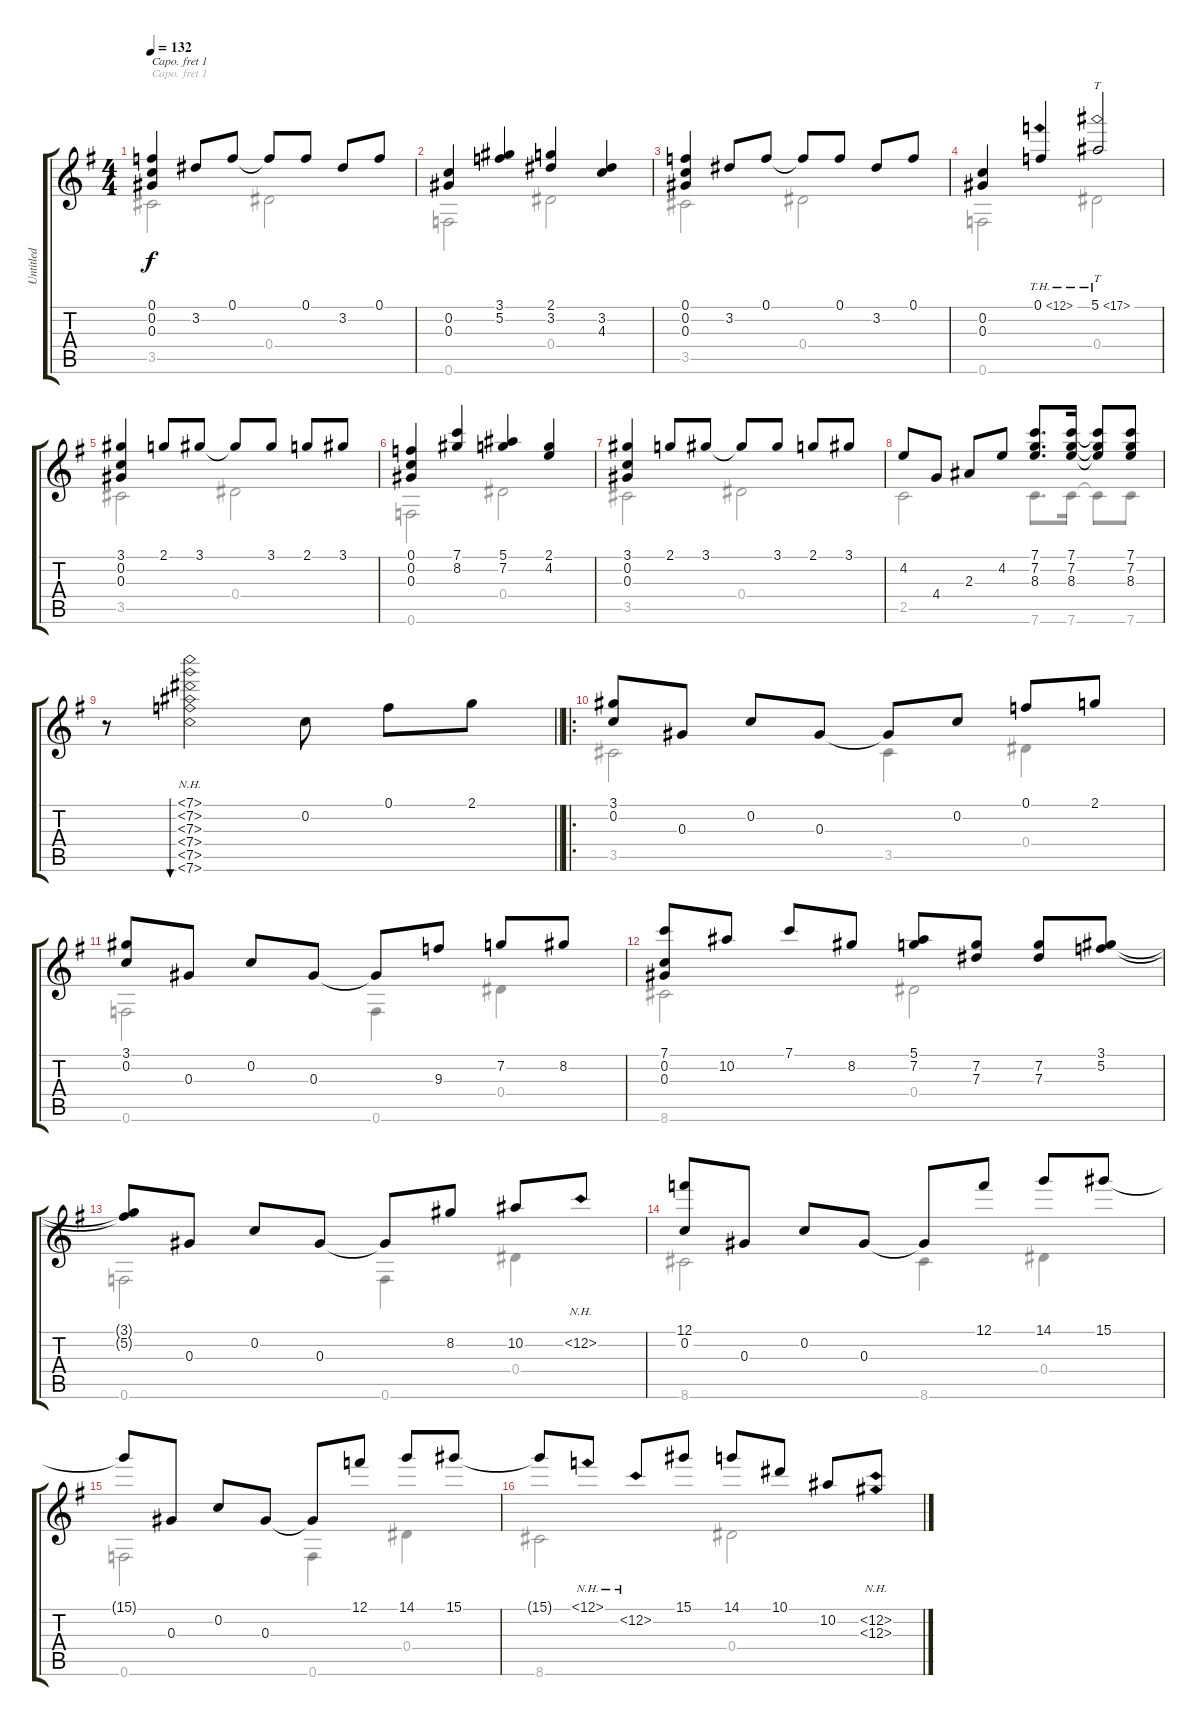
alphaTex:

\track ("Untitled" "Untitled") {instrument acousticguitarnylon}
\staff {score tabs}
\capo 1
\tuning (E4 B3 G3 D3 A2 E2) {hide}
\voice
\ts (4 4)
\tempo 132
\clef g2
\ks g
(0.1 0.2 0.3).4{dy f} 3.2.8 0.1.8 0.1{t}.8 0.1.8 3.2.8 0.1.8 |
(0.2 0.3).4 (3.1 5.2).4 (2.1 3.2).4 (3.2 4.3).4 |
(0.1 0.2 0.3).4 3.2.8 0.1.8 0.1{t}.8 0.1.8 3.2.8 0.1.8 |
(0.2 0.3).4 0.1{th 12}.4 5.1{th 12}.2{tt} |
(3.1 0.2 0.3).4 2.1.8 3.1.8 3.1{t}.8 3.1.8 2.1.8 3.1.8 |
(0.1 0.2 0.3).4 (7.1 8.2).4 (5.1 7.2).4 (2.1 4.2).4 |
(3.1 0.2 0.3).4 2.1.8 3.1.8 3.1{t}.8 3.1.8 2.1.8 3.1.8 |
4.2.8 4.4.8 2.3.8 4.2.8 (7.1 7.2 8.3).8{d} (7.1 7.2 8.3).16 (7.1{t} 7.2{t} 8.3{t}).8 (7.1 7.2 8.3).8 |
\barLineRight lightlight
r.8 (7.1{nh} 7.2{nh} 7.3{nh} 7.4{nh} 7.5{nh} 7.6{nh}).2{bu 30} 0.2.8 0.1.8 2.1.8 |
\ro
(3.1 0.2).8 0.3.8 0.2.8 0.3.8 0.3{t}.8 0.2.8 0.1.8 2.1.8 |
(3.1 0.2).8 0.3.8 0.2.8 0.3.8 0.3{t}.8 9.3.8 7.2.8 8.2.8 |
(7.1 0.2 0.3).8 10.2.8 7.1.8 8.2.8 (5.1 7.2).8 (7.2 7.3).8 (7.2 7.3).8 (3.1 5.2).8 |
(3.1{t} 5.2{t}).8 0.3.8 0.2.8 0.3.8 0.3{t}.8 8.2.8 10.2.8 12.2{nh}.8 |
(12.1 0.2).8 0.3.8 0.2.8 0.3.8 0.3{t}.8 12.1.8 14.1.8 15.1.8 |
15.1{t}.8 0.3.8 0.2.8 0.3.8 0.3{t}.8 12.1.8 14.1.8 15.1.8 |
15.1{t}.8 12.1{nh}.8 12.2{nh}.8 15.1.8 14.1.8 10.1.8 10.2.8 (12.2{nh} 12.3{nh}).8
\voice
\clef g2
\ottava regular
\simile none
\ks g
3.5.2{dy f} 0.4.2 |
0.6.2 0.4.2 |
3.5.2 0.4.2 |
0.6.2 0.4.2 |
3.5.2 0.4.2 |
0.6.2 0.4.2 |
3.5.2 0.4.2 |
2.5.2 7.6.8{d} 7.6.16 7.6{t}.8 7.6.8 |
\barLineRight lightlight
|
3.5.2 3.5.4 0.4.4 |
0.6.2 0.6.4 0.4.4 |
8.6.2 0.4.2 |
0.6.2 0.6.4 0.4.4 |
8.6.2 8.6.4 0.4.4 |
0.6.2 0.6.4 0.4.4 |
8.6.2 0.4.2
